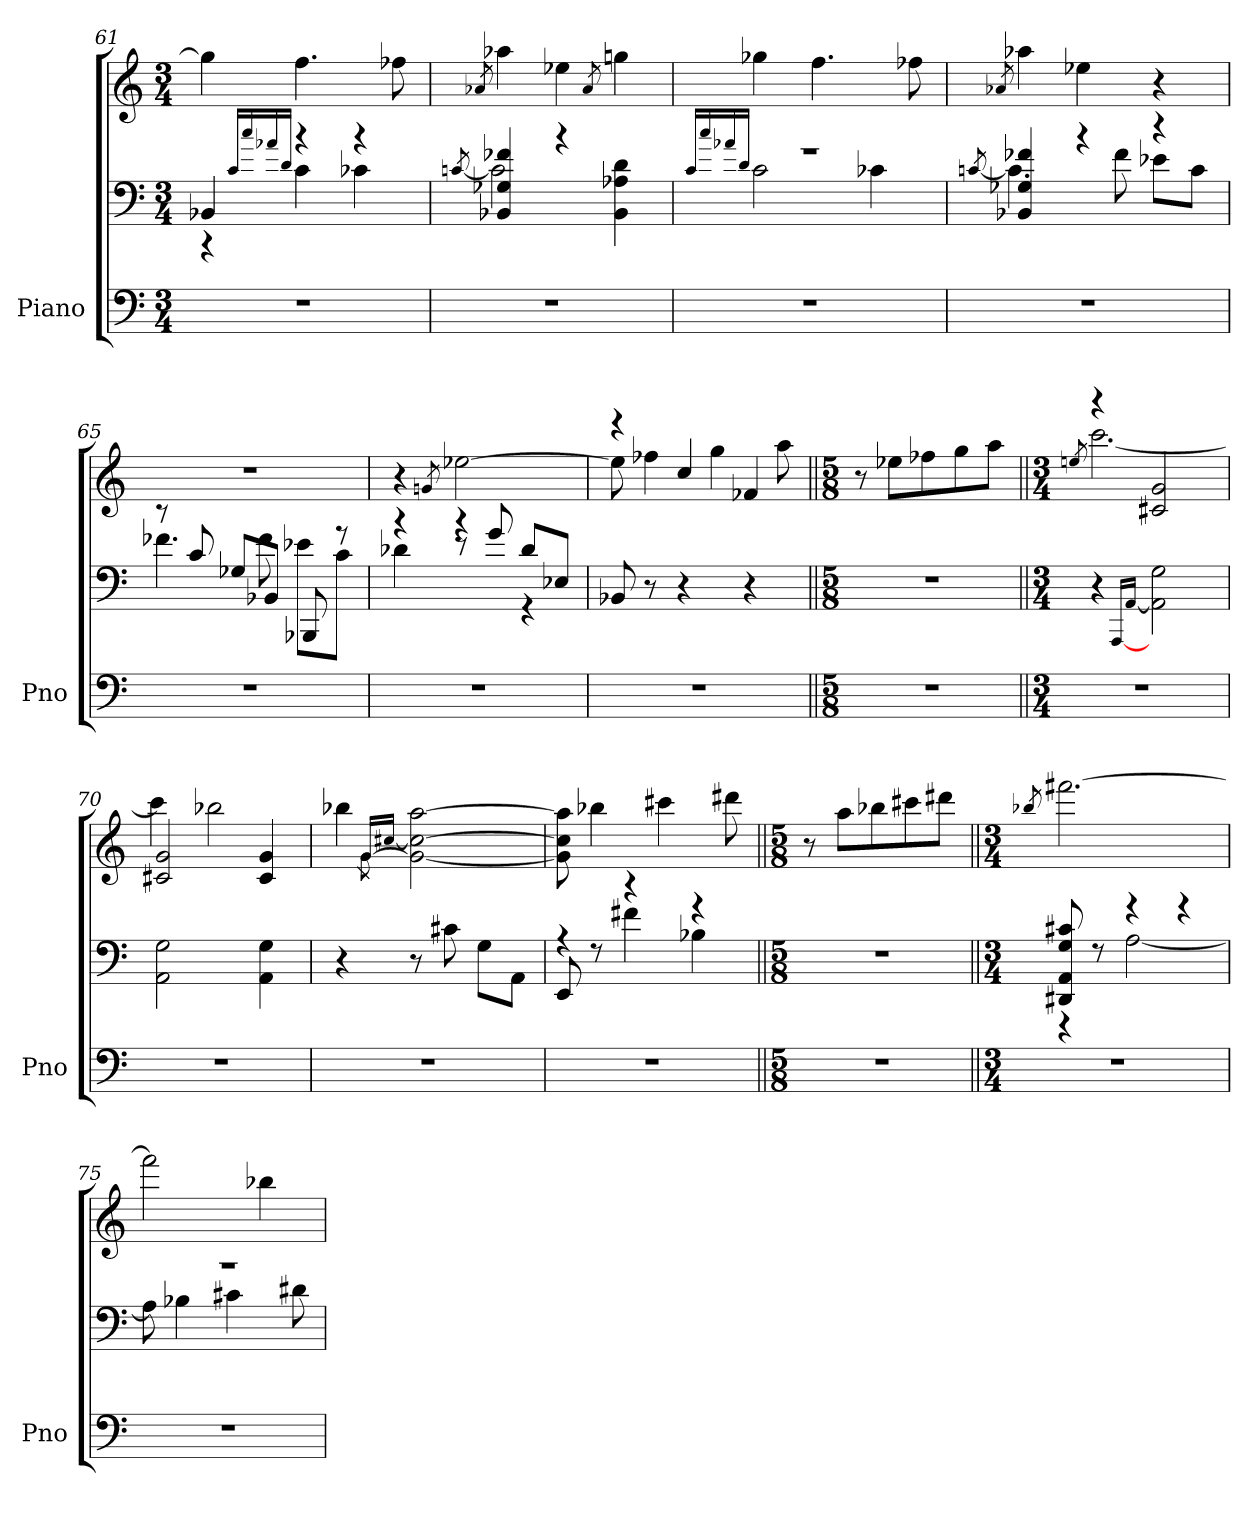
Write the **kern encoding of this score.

**kern	**kern	**kern
*part1	*part1	*part1
*staff3	*staff2	*staff1
*I"Piano	*	*
*I'Pno	*	*
*clefF4	*clefF4	*clefG2
*k[]	*k[]	*k[]
*M3/4	*M3/4	*M3/4
=61	=61	=61
*	*^	*
2.r	4BB-X	4r	4gg-]
.	.	16qcLL	.
.	.	16qcc	.
.	.	16qa-X	.
.	.	16qdJJ	.
.	4r	4c	4.ff
.	4r	4c-X	.
.	.	.	8ff-X
=62	=62	=62	=62
.	.	[8qcn	8qa-X
2.r	4BB-X 4G-X 4f-X	2c]	4aa-X
.	4r	.	4ee-X
.	.	.	8qa-
.	4BB- 4A-X 4d	4ryy	4ggn
=63	=63	=63	=63
.	.	16qcLL	.
.	.	16qcc	.
.	.	16qa-X	.
.	.	16qdJJ	.
2.r	2.r	2c	4gg-X
.	.	.	4.ff
.	.	4c-X	.
.	.	.	8ff-X
=64	=64	=64	=64
.	[8qcn	.	8qa-X
2.r	4BB-X 4G-X 4f-X	4.c]	4aa-X
.	4r	.	4ee-X
.	.	8f-	.
.	4r	8e-XL	4r
.	.	8cJ	.
=65	=65	=65	=65
2.r	8r	4.f-X	2.r
.	8c	.	.
.	8G-XL	.	.
.	8BB-XJ	8f-	.
.	8BBB-X	8e-XL	.
.	8r	8cJ	.
=66	=66	=66	=66
2.r	4r	4d-X	4r
.	.	.	8qgn
.	8r	4rb	[2ee-X
.	8g	.	.
.	8d-L	4r	.
.	8E-XJ	.	.
*	*v	*v	*
=67	=67	=67
*	*	*^
2.r	8BB-X	4r	8ee-]
.	8r	.	4ff-X
.	4r	4cc	.
.	.	.	4gg
.	4r	4f-X	.
.	.	.	8aa
*	*	*v	*v
=68||	=68||	=68||
*M5/8	*M5/8	*M5/8
3...r	3...r	8r
.	.	8ee-XL
.	.	8ff-X
.	.	8gg
.	.	8aaJ
=69||	=69||	=69||
*M3/4	*M3/4	*M3/4
.	.	8qeen
*	*	*^
2.r	4r	4r	[2.ccc
.	[16qAAALL	.	.
.	[16qAAJJ	.	.
.	2AA] 2G	2c#X 2g	.
=70	=70	=70	=70
2.r	2AA 2G	2c#X 2g	4ccc]
.	.	.	2bb-X
.	4AA 4G	4c# 4g	.
=71	=71	=71	=71
2.r	4r	4ryy	4bb-X
.	.	.	16qgLL
.	.	[8qg\	[16qcc#XJJ
.	8r	2g_ 2cc#_ [2aa	2ryy
.	8c#X	.	.
.	8GL	.	.
.	8AAJ	.	.
*	*	*v	*v
=72	=72	=72
*	*^	*
2.r	8EE	4rA	8g] 8cc#] 8aa]
.	8r	.	4bb-X
.	4r	4f#X	.
.	.	.	4ccc#X
.	4r	4B-X	.
.	.	.	8ddd#X
*	*v	*v	*
=73||	=73||	=73||
*M5/8	*M5/8	*M5/8
3...r	3...r	8r
.	.	8aaL
.	.	8bb-X
.	.	8ccc#X
.	.	8ddd#XJ
=74||	=74||	=74||
*M3/4	*M3/4	*M3/4
.	.	8qbb-X
*	*^	*
2.r	8DD#X 8AA 8G 8c#X	4r	[2.fff#X
.	8r	.	.
.	4r	[2A	.
.	4r	.	.
=75	=75	=75	=75
2.r	2.r	8A]	2fff#]
.	.	4B-X	.
.	.	4c#X	.
.	.	.	4bb-X
.	.	8d#X	.
*	*v	*v	*
=	=	=
*-	*-	*-
